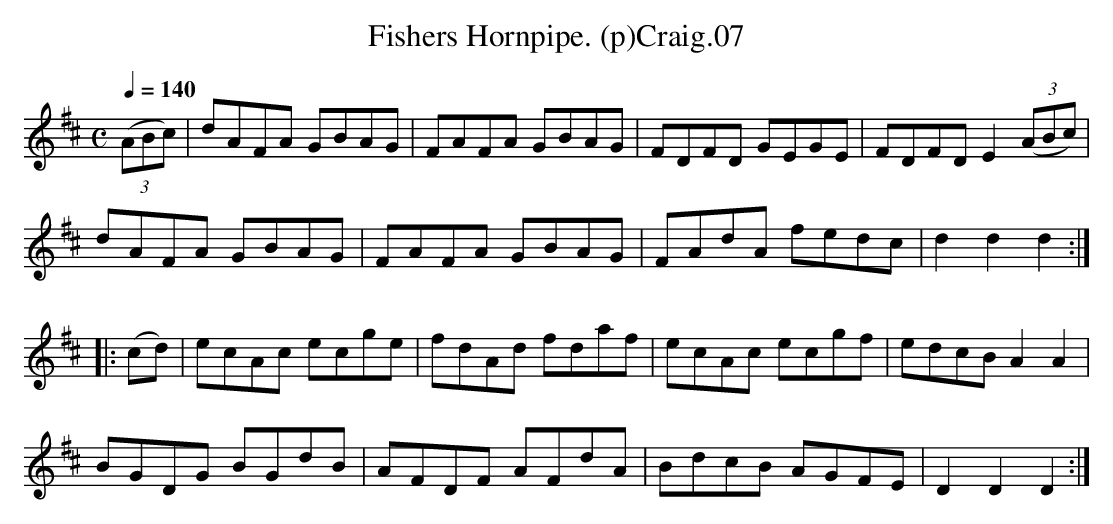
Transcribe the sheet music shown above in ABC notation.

X:1
T:Fishers Hornpipe. (p)Craig.07
M:C
L:1/8
Q:1/4=140
K:D
((3ABc) | dAFA GBAG | FAFA GBAG | FDFD GEGE | FDFD E2 ((3ABc) |
dAFA GBAG | FAFA GBAG | FAdA fedc | d2d2d2 :|
|: (cd) | ecAc ecge | fdAd fdaf | ecAc ecgf | edcB A2A2 |
BGDG BGdB | AFDF AFdA | BdcB AGFE | D2D2D2 :|
